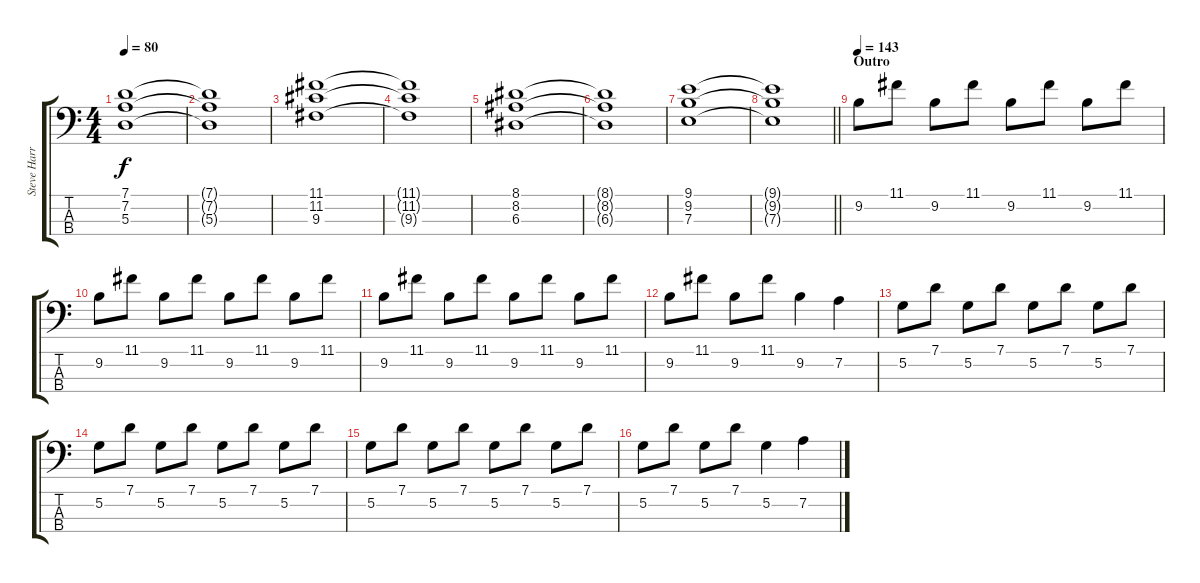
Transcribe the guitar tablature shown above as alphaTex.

\track ("Steve Harris" "Steve Harr") {instrument electricbassfinger}
\staff {score tabs}
\tuning (G2 D2 A1 E1) {hide}
\ts (4 4)
\tempo 80
\clef f4
\ks c
(7.1 7.2 5.3).1{dy f} |
(7.1{t} 7.2{t} 5.3{t}).1 |
(11.1 11.2 9.3).1 |
(11.1{t} 11.2{t} 9.3{t}).1 |
(8.1 8.2 6.3).1 |
(8.1{t} 8.2{t} 6.3{t}).1 |
(9.1 9.2 7.3).1 |
\barLineRight lightlight
(9.1{t} 9.2{t} 7.3{t}).1 |
\section ("" "Outro")
\tempo 143
9.2.8 11.1.8 9.2.8 11.1.8 9.2.8 11.1.8 9.2.8 11.1.8 |
9.2.8 11.1.8 9.2.8 11.1.8 9.2.8 11.1.8 9.2.8 11.1.8 |
9.2.8 11.1.8 9.2.8 11.1.8 9.2.8 11.1.8 9.2.8 11.1.8 |
9.2.8 11.1.8 9.2.8 11.1.8 9.2.4 7.2.4 |
5.2.8 7.1.8 5.2.8 7.1.8 5.2.8 7.1.8 5.2.8 7.1.8 |
5.2.8 7.1.8 5.2.8 7.1.8 5.2.8 7.1.8 5.2.8 7.1.8 |
5.2.8 7.1.8 5.2.8 7.1.8 5.2.8 7.1.8 5.2.8 7.1.8 |
5.2.8 7.1.8 5.2.8 7.1.8 5.2.4 7.2.4
